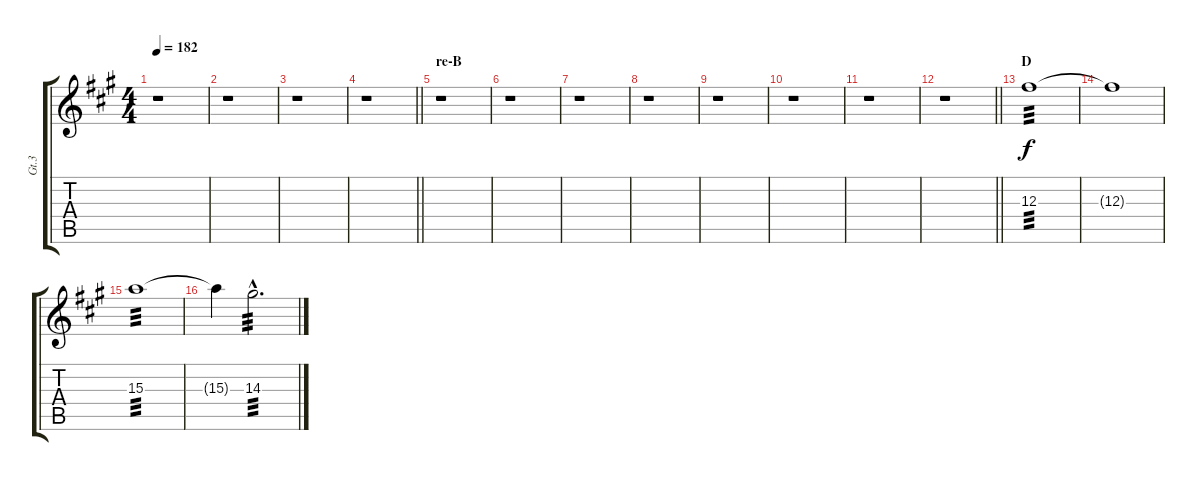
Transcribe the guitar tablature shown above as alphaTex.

\track ("Gt.3" "Gt.3") {instrument overdrivenguitar}
\staff {score tabs}
\tuning (Eb4 Bb3 Gb3 Db3 Ab2 Db2) {hide}
\ts (4 4)
\tempo 182
\clef g2
\ks a
r.1{dy fff} |
r.1 |
r.1 |
\barLineRight lightlight
r.1 |
\section ("" "re-B")
r.1 |
r.1 |
r.1 |
r.1 |
r.1 |
r.1 |
r.1 |
\barLineRight lightlight
r.1 |
\section ("" "D")
12.3.1{tp 3 dy f} |
12.3{t}.1 |
15.3.1{tp 3} |
15.3{t}.4 14.3{hac}.2{d tp 3}
